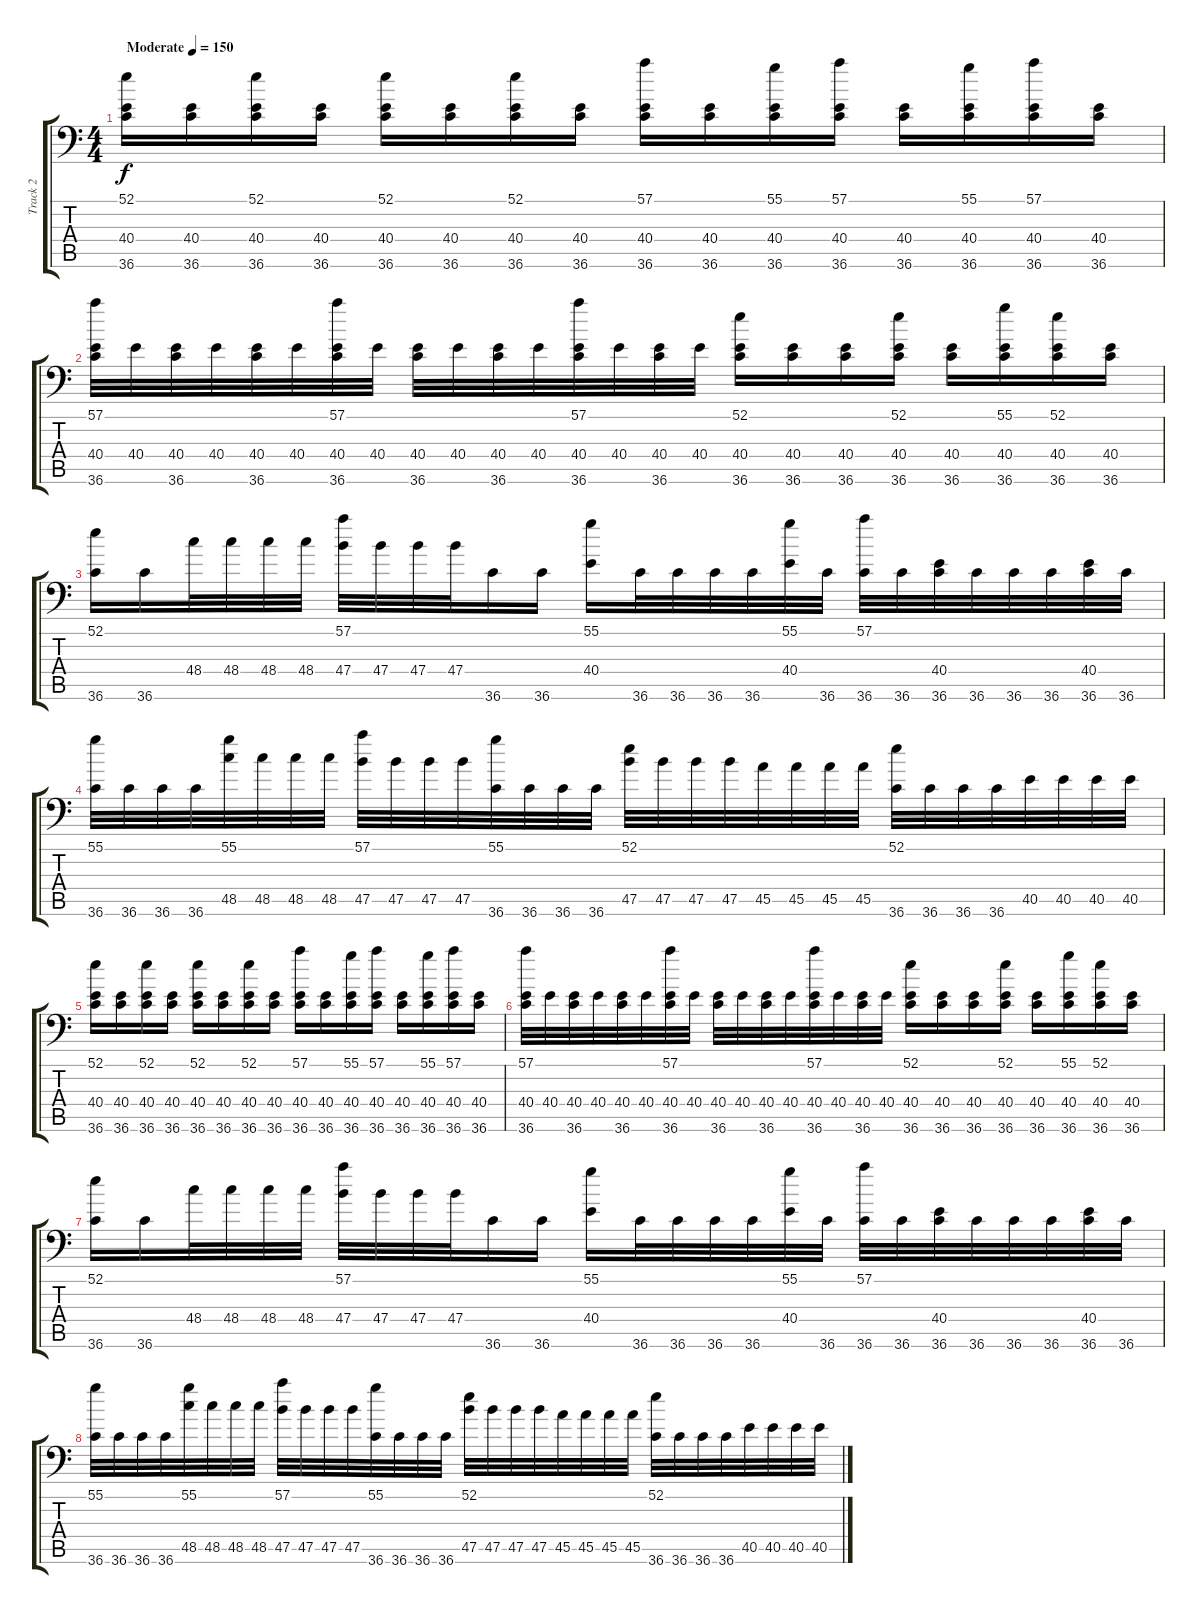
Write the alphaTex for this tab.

\track ("Track 2" "Track 2") {instrument acousticgrandpiano}
\staff {score tabs}
\tuning (C-1 C-1 C-1 C-1 C-1 C-1) {hide}
\ts (4 4)
\tempo (150 "Moderate")
\clef f4
\ks c
(52.1 40.4 36.6).16{dy f instrument acousticgrandpiano} (40.4 36.6).16 (52.1 40.4 36.6).16 (40.4 36.6).16 (52.1 40.4 36.6).16 (40.4 36.6).16 (52.1 40.4 36.6).16 (40.4 36.6).16 (57.1 40.4 36.6).16 (40.4 36.6).16 (55.1 40.4 36.6).16 (57.1 40.4 36.6).16 (40.4 36.6).16 (55.1 40.4 36.6).16 (57.1 40.4 36.6).16 (40.4 36.6).16 |
(57.1 40.4 36.6).32 40.4.32 (40.4 36.6).32 40.4.32 (40.4 36.6).32 40.4.32 (57.1 40.4 36.6).32 40.4.32 (40.4 36.6).32 40.4.32 (40.4 36.6).32 40.4.32 (57.1 40.4 36.6).32 40.4.32 (40.4 36.6).32 40.4.32 (52.1 40.4 36.6).16 (40.4 36.6).16 (40.4 36.6).16 (52.1 40.4 36.6).16 (40.4 36.6).16 (55.1 40.4 36.6).16 (52.1 40.4 36.6).16 (40.4 36.6).16 |
(52.1 36.6).16 36.6.16 48.4.32 48.4.32 48.4.32 48.4.32 (57.1 47.4).32 47.4.32 47.4.32 47.4.32 36.6.16 36.6.16 (55.1 40.4).16 36.6.32 36.6.32 36.6.32 36.6.32 (55.1 40.4).32 36.6.32 (57.1 36.6).32 36.6.32 (40.4 36.6).32 36.6.32 36.6.32 36.6.32 (40.4 36.6).32 36.6.32 |
(55.1 36.6).32 36.6.32 36.6.32 36.6.32 (55.1 48.5).32 48.5.32 48.5.32 48.5.32 (57.1 47.5).32 47.5.32 47.5.32 47.5.32 (55.1 36.6).32 36.6.32 36.6.32 36.6.32 (52.1 47.5).32 47.5.32 47.5.32 47.5.32 45.5.32 45.5.32 45.5.32 45.5.32 (52.1 36.6).32 36.6.32 36.6.32 36.6.32 40.5.32 40.5.32 40.5.32 40.5.32 |
(52.1 40.4 36.6).16 (40.4 36.6).16 (52.1 40.4 36.6).16 (40.4 36.6).16 (52.1 40.4 36.6).16 (40.4 36.6).16 (52.1 40.4 36.6).16 (40.4 36.6).16 (57.1 40.4 36.6).16 (40.4 36.6).16 (55.1 40.4 36.6).16 (57.1 40.4 36.6).16 (40.4 36.6).16 (55.1 40.4 36.6).16 (57.1 40.4 36.6).16 (40.4 36.6).16 |
(57.1 40.4 36.6).32 40.4.32 (40.4 36.6).32 40.4.32 (40.4 36.6).32 40.4.32 (57.1 40.4 36.6).32 40.4.32 (40.4 36.6).32 40.4.32 (40.4 36.6).32 40.4.32 (57.1 40.4 36.6).32 40.4.32 (40.4 36.6).32 40.4.32 (52.1 40.4 36.6).16 (40.4 36.6).16 (40.4 36.6).16 (52.1 40.4 36.6).16 (40.4 36.6).16 (55.1 40.4 36.6).16 (52.1 40.4 36.6).16 (40.4 36.6).16 |
(52.1 36.6).16 36.6.16 48.4.32 48.4.32 48.4.32 48.4.32 (57.1 47.4).32 47.4.32 47.4.32 47.4.32 36.6.16 36.6.16 (55.1 40.4).16 36.6.32 36.6.32 36.6.32 36.6.32 (55.1 40.4).32 36.6.32 (57.1 36.6).32 36.6.32 (40.4 36.6).32 36.6.32 36.6.32 36.6.32 (40.4 36.6).32 36.6.32 |
(55.1 36.6).32 36.6.32 36.6.32 36.6.32 (55.1 48.5).32 48.5.32 48.5.32 48.5.32 (57.1 47.5).32 47.5.32 47.5.32 47.5.32 (55.1 36.6).32 36.6.32 36.6.32 36.6.32 (52.1 47.5).32 47.5.32 47.5.32 47.5.32 45.5.32 45.5.32 45.5.32 45.5.32 (52.1 36.6).32 36.6.32 36.6.32 36.6.32 40.5.32 40.5.32 40.5.32 40.5.32
